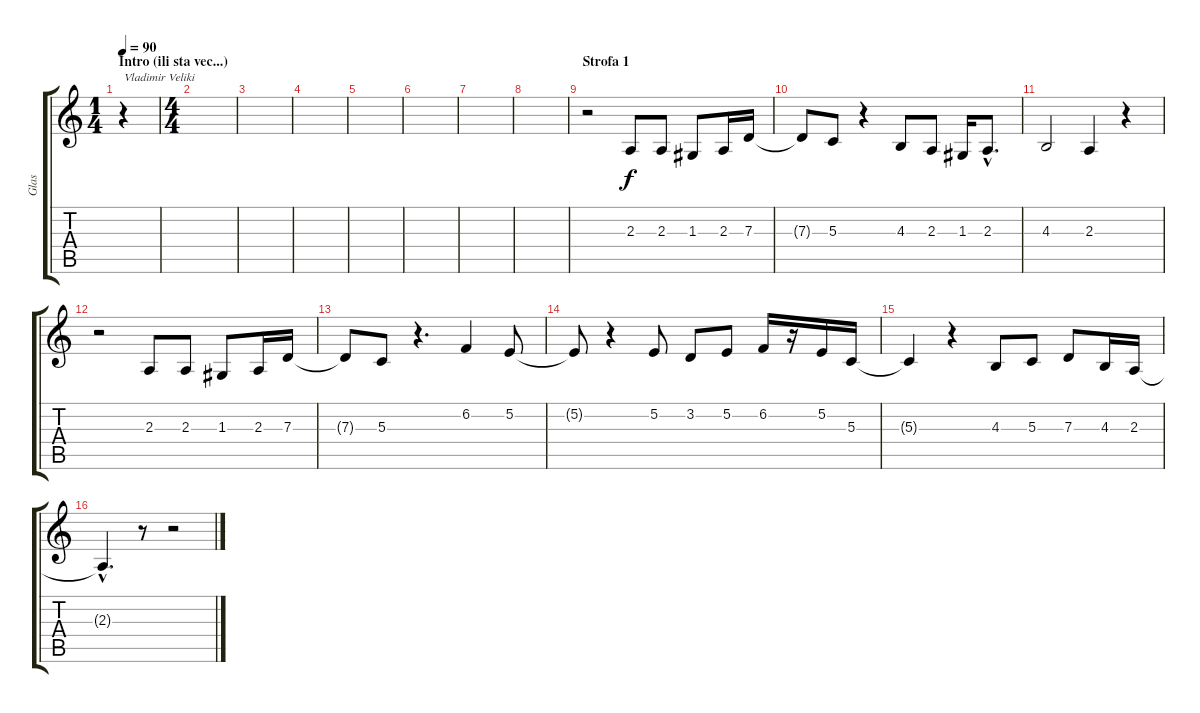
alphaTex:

\track ("Glas" "Glas") {instrument oboe}
\staff {score tabs}
\tuning (E4 B3 G3 D3 A2 E2) {hide}
\ts (1 4)
\section ("" "Intro (ili sta vec...)")
\tempo 90
\clef g2
\ks c
r.4{txt "Vladimir Veliki" dy f instrument oboe} |
\ts (4 4)
|
|
|
|
|
|
|
\section ("" "Strofa 1")
r.2 2.3.8 2.3.8 1.3.8 2.3.16 7.3.16 |
7.3{t}.8 5.3.8 r.4 4.3.8 2.3.8 1.3.16 2.3{hac}.8{d} |
4.3.2 2.3.4 r.4 |
r.2 2.3.8 2.3.8 1.3.8 2.3.16 7.3.16 |
7.3{t}.8 5.3.8 r.4{d} 6.2.4 5.2.8 |
5.2{t}.8 r.4 5.2.8 3.2.8 5.2.8 6.2.16 r.16 5.2.16 5.3.16 |
5.3{t}.4 r.4 4.3.8 5.3.8 7.3.8 4.3.16 2.3.16 |
2.3{hac t}.4{d} r.8 r.2
